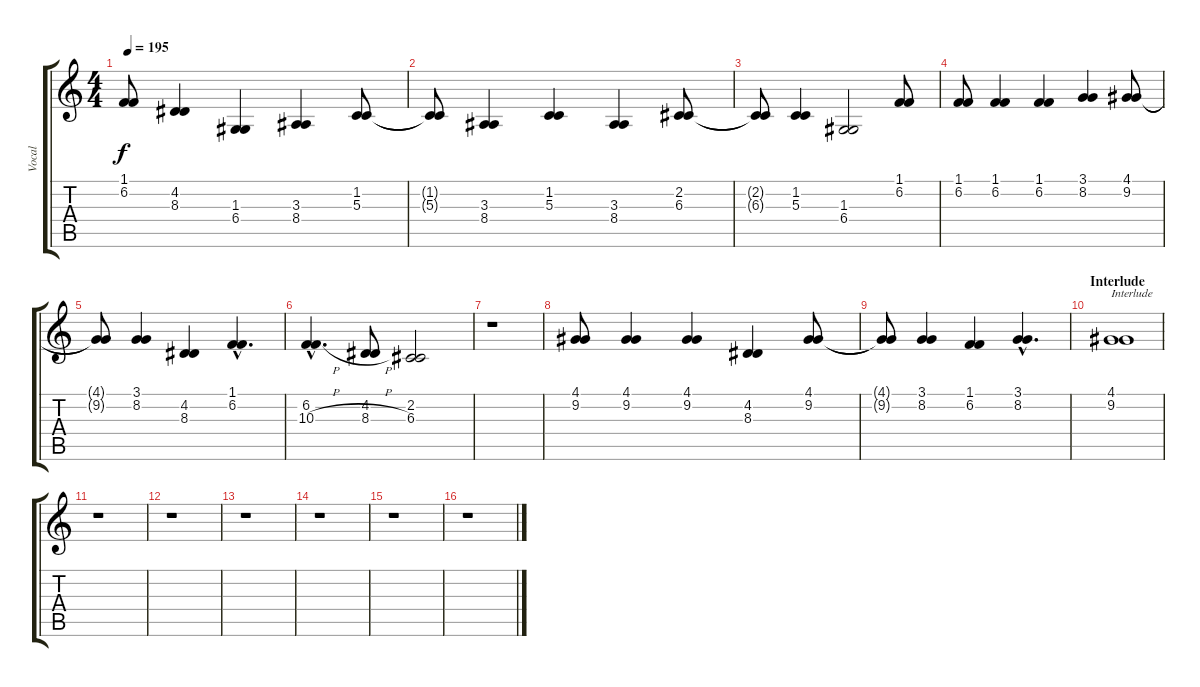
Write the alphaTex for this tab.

\track ("Vocal" "Vocal") {instrument oboe}
\staff {score tabs}
\tuning (E4 B3 G3 D3 A2 E2) {hide}
\ts (4 4)
\tempo 195
\clef g2
\ks c
(1.1{t} 6.2{t}).8{dy f} (4.2 8.3).4 (1.3 6.4).4 (3.3 8.4).4 (1.2 5.3).8 |
(1.2{t} 5.3{t}).8 (3.3 8.4).4 (1.2 5.3).4 (3.3 8.4).4 (2.2 6.3).8 |
(2.2{t} 6.3{t}).8 (1.2 5.3).4 (1.3 6.4).2 (1.1 6.2).8 |
(1.1 6.2).8 (1.1 6.2).4 (1.1 6.2).4 (3.1 8.2).4 (4.1 9.2).8 |
(4.1{t} 9.2{t}).8 (3.1 8.2).4 (4.2 8.3).4 (1.1{hac} 6.2{hac}).4{d} |
(6.2{h hac} 10.3{h hac}).4{d} (4.2{h} 8.3{h}).8 (2.2 6.3).2 |
r.1 |
(4.1 9.2).8 (4.1 9.2).4 (4.1 9.2).4 (4.2 8.3).4 (4.1 9.2).8 |
(4.1{t} 9.2{t}).8 (3.1 8.2).4 (1.1 6.2).4 (3.1{hac} 8.2{hac}).4{d} |
\section ("" "Interlude")
(4.1 9.2).1{txt "Interlude"} |
r.1 |
r.1 |
r.1 |
r.1 |
r.1 |
r.1
